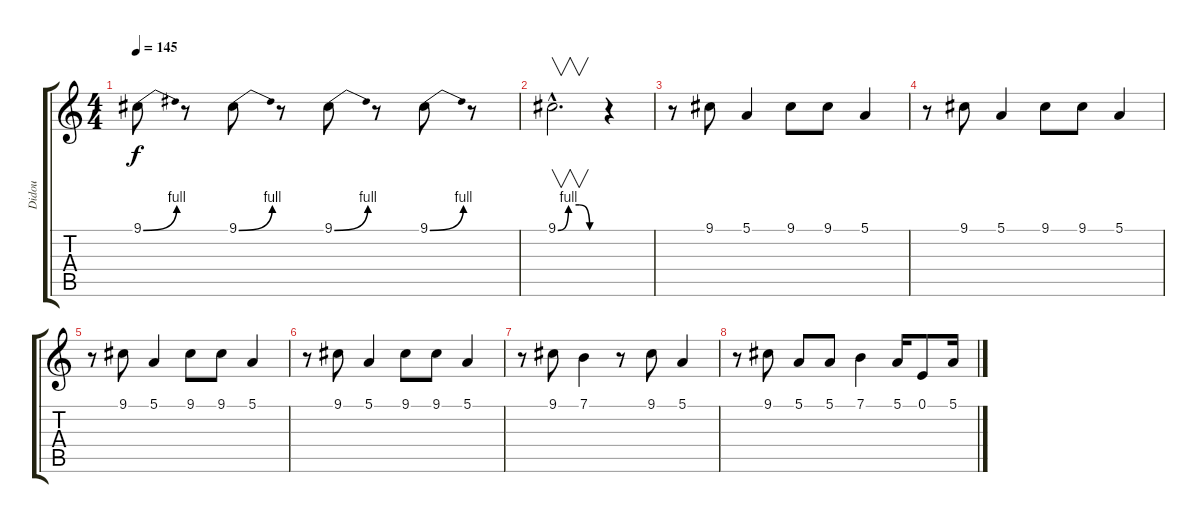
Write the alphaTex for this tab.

\track ("Didou" "Didou") {instrument synthvoice}
\staff {score tabs}
\tuning (E4 B3 G3 D3 A2 E2) {hide}
\ts (4 4)
\tempo 145
\clef g2
\ks c
9.1{be (bend 0 0 60 4)}.8{dy f} r.8 9.1{be (bend 0 0 60 4)}.8 r.8 9.1{be (bend 0 0 60 4)}.8 r.8 9.1{be (bend 0 0 60 4)}.8 r.8 |
9.1{be (custom 0 0 15 4 30 4 45 0 60 0) hac}.2{v d} r.4 |
r.8 9.1.8 5.1.4 9.1.8 9.1.8 5.1.4 |
r.8 9.1.8 5.1.4 9.1.8 9.1.8 5.1.4 |
r.8 9.1.8 5.1.4 9.1.8 9.1.8 5.1.4 |
r.8 9.1.8 5.1.4 9.1.8 9.1.8 5.1.4 |
r.8 9.1.8 7.1.4 r.8 9.1.8 5.1.4 |
r.8 9.1.8 5.1.8 5.1.8 7.1.4 5.1.16 0.1.8 5.1.16
